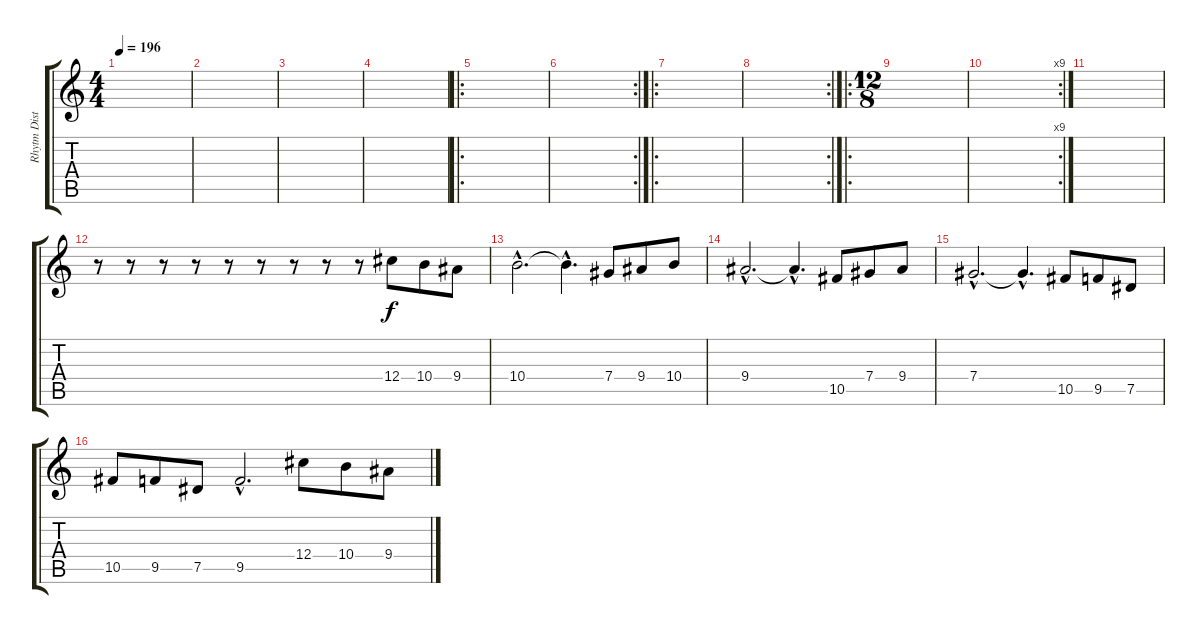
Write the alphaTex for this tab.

\track ("Rhytm Distortion" "Rhytm Dist") {instrument overdrivenguitar}
\staff {score tabs}
\tuning (Eb4 Bb3 Gb3 Db3 Ab2 Eb2) {hide}
\ts (4 4)
\tempo 196
\clef g2
\ks c
|
|
|
|
\ro
|
\rc 2
|
\ro
|
\rc 2
|
\ro
\ts (12 8)
|
\rc 9
|
|
r.8 r.8 r.8 r.8 r.8 r.8 r.8 r.8 r.8 12.4.8 10.4.8 9.4.8 |
10.4{hac}.2{d} 10.4{hac t}.4{d} 7.4.8 9.4.8 10.4.8 |
9.4{hac}.2{d} 9.4{hac t}.4{d} 10.5.8 7.4.8 9.4.8 |
7.4{hac}.2{d} 7.4{hac t}.4{d} 10.5.8 9.5.8 7.5.8 |
10.5.8 9.5.8 7.5.8 9.5{hac}.2{d} 12.4.8 10.4.8 9.4.8
